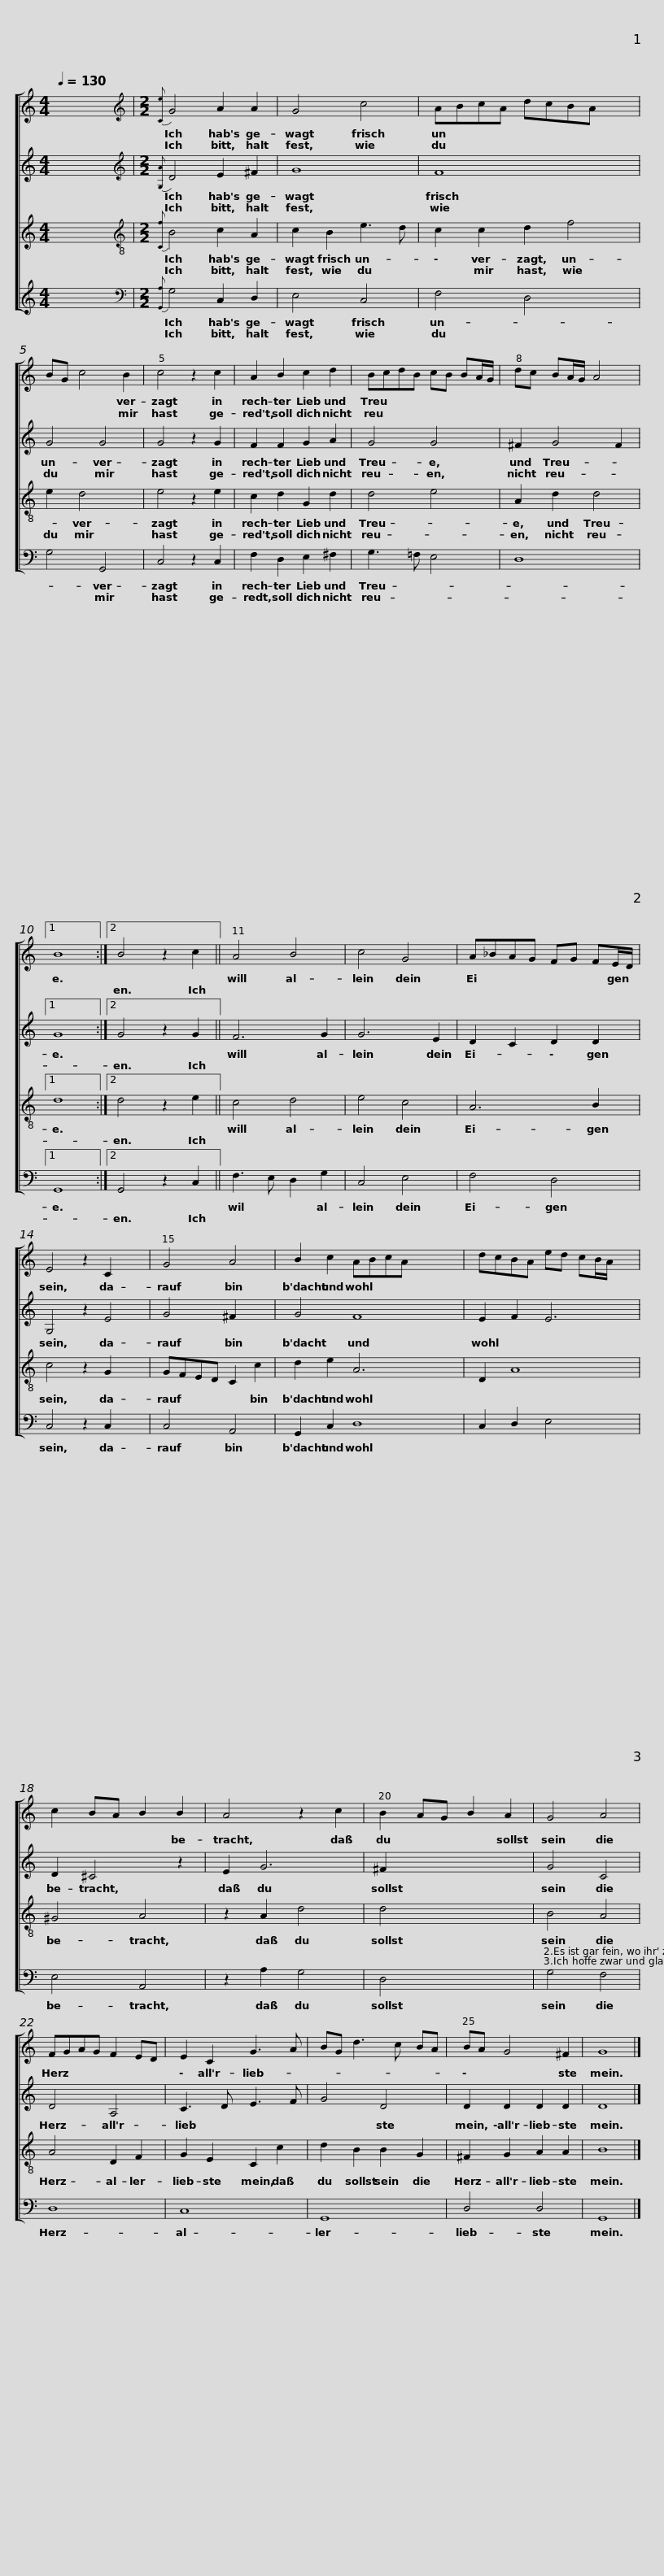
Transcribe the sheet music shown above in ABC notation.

X:1
%%score [ 1 2 3 4 ]
L:1/8
Q:1/4=130
M:4/4
I:linebreak $
K:C
V:1 treble
V:2 treble
V:3 treble
V:4 treble
V:1
 x8 |$[M:2/2][K:treble]{[Ce]} G4 A2 A2 | G4 c4 | ABcA dcBA x2 | BG c4 B2 |$ %5
 c4 z2 c2 | A2 B2 c2 d2 | BcdB cB BA/G/ | dc BA/G/ A4 |1 B8 :|2 %10
 B4 z2 c2 ||$ A4 B4 | c4 G4 | A_BAG FG FE/D/ | E4 z2 C2 x2 | %15
 G4 A4 |$ B2 c2 ABcA x4 | dcBA ed cB/A/ x2 | c2 BA B2 B2 | A4 z2 c2 | %20
 B2 AG B2 A2 |$ G4 A4 | FGAG F2 ED | E2 C2 G3 A | BG d3 c BA | %25
 BA G4 ^F2 | G8 |] %27
V:2
 x8 |$[M:2/2][K:treble]{[G,A]} D4 E2 ^F2 | G8 | F8 x2 | G4 G4 |$ %5
 G4 z2 G2 | F2 F2 G2 A2 | G4 G4 | ^F2 G4 F2 |1 G8 :|2 %10
 G4 z2 G2 ||$ F6 G2 | G6 E2 | D2 C2 D2 D2 | G,4 z2 E4 | %15
 G4 ^F2 x2 |$ G4 F8 | E2 F2 E6 | D2 ^C4 z2 | E2 G6 | %20
 ^F2 x6 |$ G4 C4 | D4 A,4 | C3 D E3 F | G4 D4 | %25
 D2 D2 D2 D2 | D8 |] %27
V:3
 x8 |$[M:2/2][K:treble-8]{[Cf]} B4 c2 A2 | c2 B2 e3 d | c2 c2 d2 f4 | e2 d4 x2 |$ %5
 e4 z2 e2 | c2 d2 G2 d2 | d4 e4 | A2 d2 d4 |1 d8 :|2 %10
 d4 z2 e2 ||$ c4 d4 | e4 c4 | A6 B2 | c4 z2 G2 x2 | %15
 GFED C2 c2 |$ d2 e2 A6 x2 | D2 A8 | ^G4 A4 | z2 A2 d4 | %20
 d4 x4 |$ B4 A4 | A4 D2 F2 | G2 E2 C2 c2 | d2 B2 B2 G2 | %25
 ^F2 G2 A2 A2 | B8 |] %27
V:4
 x8 |$[M:2/2][K:bass]{[G,,A,]} G,4 C,2 D,2 | E,4 C,4 | F,4 D,4 x2 | G,4 G,,4 |$ %5
 C,4 z2 C,2 | F,2 D,2 E,2 ^F,2 | G,3 !courtesy!=F, E,4 | D,8 |1 G,,8 :|2 %10
 G,,4 z2 C,2 ||$ F,3 E, D,2 G,2 | C,4 E,4 | F,4 D,4 | C,4 z2 C,2 x2 | %15
 C,4 A,,4 |$ G,,2 C,2 D,8 | C,2 D,2 E,4 x2 | E,4 A,,4 | z2 A,2 G,4 | %20
 D,4 x4 |$ G,4 F,4 | D,8 | C,8 | G,,8 | %25
 D,4 D,4 | G,,8 |] %27
